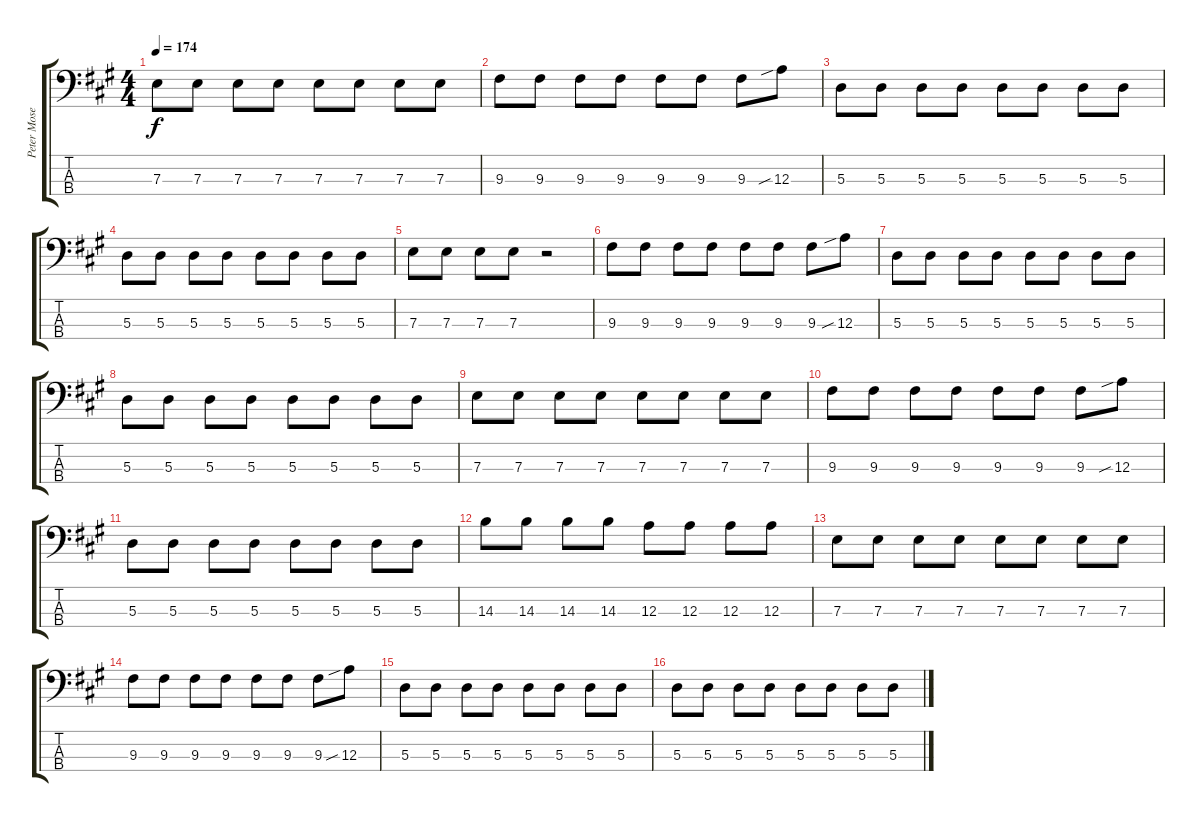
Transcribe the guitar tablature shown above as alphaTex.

\track ("Peter Mosely" "Peter Mose") {instrument electricbassfinger}
\staff {score tabs}
\tuning (G2 D2 A1 D1) {hide}
\ts (4 4)
\tempo 174
\clef f4
\ks a
7.3.8{dy f} 7.3.8 7.3.8 7.3.8 7.3.8 7.3.8 7.3.8 7.3.8 |
9.3.8 9.3.8 9.3.8 9.3.8 9.3.8 9.3.8 9.3.8 12.3{sib}.8 |
5.3.8 5.3.8 5.3.8 5.3.8 5.3.8 5.3.8 5.3.8 5.3.8 |
5.3.8 5.3.8 5.3.8 5.3.8 5.3.8 5.3.8 5.3.8 5.3.8 |
7.3.8 7.3.8 7.3.8 7.3.8 r.2 |
9.3.8 9.3.8 9.3.8 9.3.8 9.3.8 9.3.8 9.3.8 12.3{sib}.8 |
5.3.8 5.3.8 5.3.8 5.3.8 5.3.8 5.3.8 5.3.8 5.3.8 |
5.3.8 5.3.8 5.3.8 5.3.8 5.3.8 5.3.8 5.3.8 5.3.8 |
7.3.8 7.3.8 7.3.8 7.3.8 7.3.8 7.3.8 7.3.8 7.3.8 |
9.3.8 9.3.8 9.3.8 9.3.8 9.3.8 9.3.8 9.3.8 12.3{sib}.8 |
5.3.8 5.3.8 5.3.8 5.3.8 5.3.8 5.3.8 5.3.8 5.3.8 |
14.3.8 14.3.8 14.3.8 14.3.8 12.3.8 12.3.8 12.3.8 12.3.8 |
7.3.8 7.3.8 7.3.8 7.3.8 7.3.8 7.3.8 7.3.8 7.3.8 |
9.3.8 9.3.8 9.3.8 9.3.8 9.3.8 9.3.8 9.3.8 12.3{sib}.8 |
5.3.8 5.3.8 5.3.8 5.3.8 5.3.8 5.3.8 5.3.8 5.3.8 |
5.3.8 5.3.8 5.3.8 5.3.8 5.3.8 5.3.8 5.3.8 5.3.8
